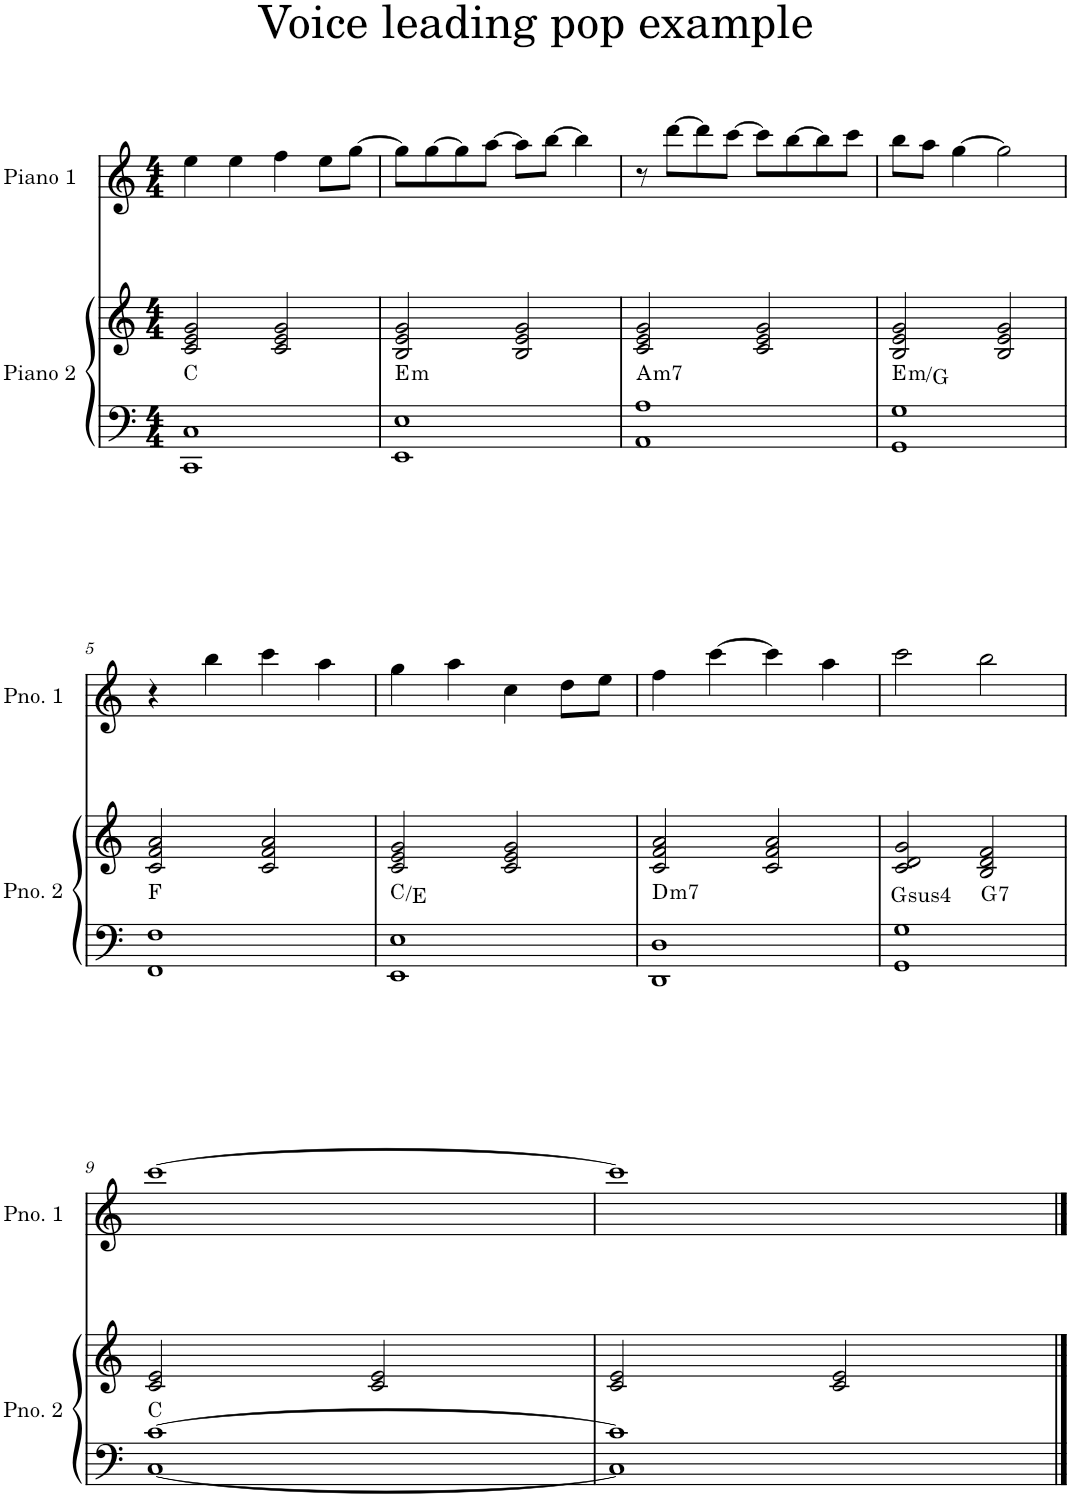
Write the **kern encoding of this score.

**kern	**kern	**harte	**kern
*part2	*part2	*part2	*part1
*staff3	*staff2	*	*staff1
*I"Piano 2	*	*	*I"Piano 1
*I'Pno. 2	*	*	*I'Pno. 1
*clefF4	*clefG2	*	*clefG2
*k[]	*k[]	*	*k[]
*M4/4	*M4/4	*	*M4/4
=1	=1	=1	=1
1CC 1C	2c/ 2e/ 2g/	C:maj	4ee\
.	.	.	4ee\
.	2c/ 2e/ 2g/	.	4ff\
.	.	.	8ee\L
.	.	.	[8gg\J
=2	=2	=2	=2
!	!	!LO:H:kt=m	!
1EE 1E	2B/ 2e/ 2g/	E:min	8gg\L]
.	.	.	[8gg\
.	.	.	8gg\]
.	.	.	[8aa\J
.	2B/ 2e/ 2g/	.	8aa\L]
.	.	.	[8bb\J
.	.	.	4bb\]
=3	=3	=3	=3
!	!	!LO:H:kt=m7	!
1AA 1A	2c/ 2e/ 2g/	A:min7	8r
.	.	.	[8ddd\L
.	.	.	8ddd\]
.	.	.	[8ccc\J
.	2c/ 2e/ 2g/	.	8ccc\L]
.	.	.	[8bb\
.	.	.	8bb\]
.	.	.	8ccc\J
=4	=4	=4	=4
!	!	!LO:H:kt=m	!
1GG 1G	2B/ 2e/ 2g/	E:min/b3	8bb\L
.	.	.	8aa\J
.	.	.	[4gg\
.	2B/ 2e/ 2g/	.	2gg\]
!!LO:LB:g=z
=5	=5	=5	=5
1FF 1F	2c/ 2f/ 2a/	F:maj	4r
.	.	.	4bb\
.	2c/ 2f/ 2a/	.	4ccc\
.	.	.	4aa\
=6	=6	=6	=6
1EE 1E	2c/ 2e/ 2g/	C:maj/3	4gg\
.	.	.	4aa\
.	2c/ 2e/ 2g/	.	4cc\
.	.	.	8dd\L
.	.	.	8ee\J
=7	=7	=7	=7
!	!	!LO:H:kt=m7	!
1DD 1D	2c/ 2f/ 2a/	D:min7	4ff\
.	.	.	[4ccc\
.	2c/ 2f/ 2a/	.	4ccc\]
.	.	.	4aa\
=8	=8	=8	=8
!	!	!LO:H:kt=4	!
1GG 1G	2c/ 2d/ 2g/	G:sus4	2ccc\
!	!	!LO:H:kt=7	!
.	2B/ 2d/ 2f/	G:7	2bb\
!!LO:LB:g=z
=9	=9	=9	=9
[1C [1c	2c/ 2e/	C:maj	[1ccc
.	2c/ 2e/	.	.
=10	=10	=10	=10
1C] 1c]	2c/ 2e/	.	1ccc]
.	2c/ 2e/	.	.
==	==	==	==
*-	*-	*-	*-
